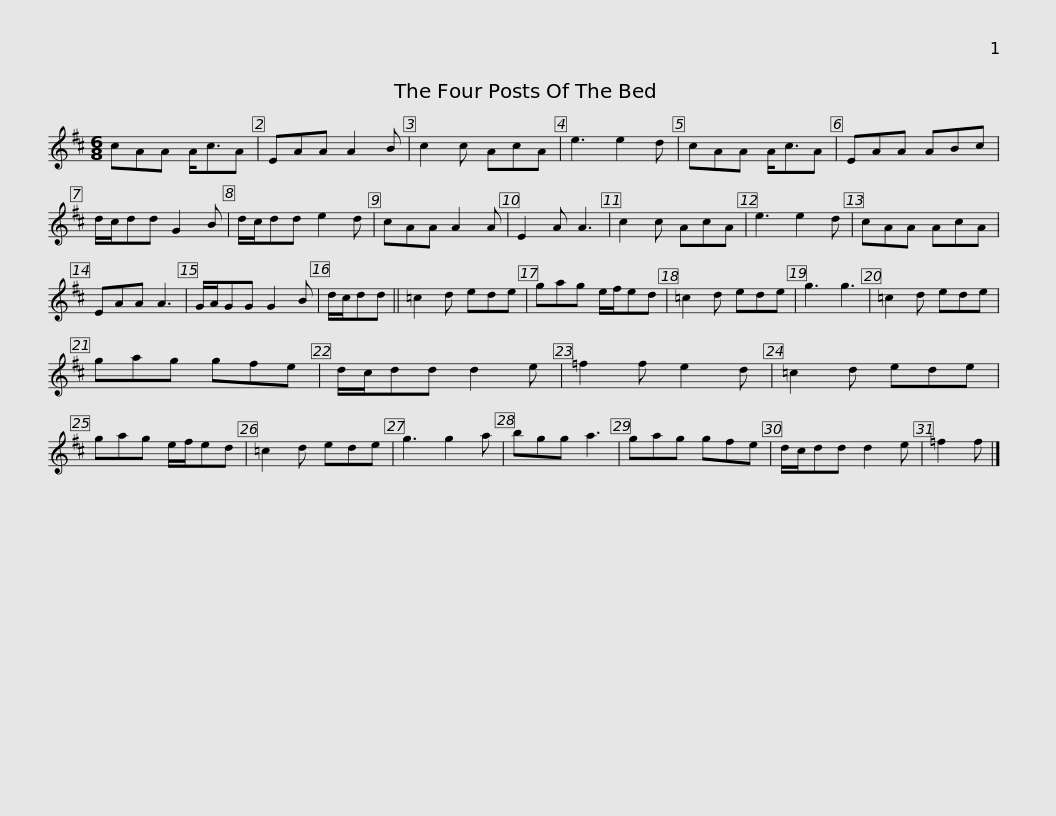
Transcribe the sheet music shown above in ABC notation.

X:1
L:1/8
M:6/8
I:linebreak $
K:D
V:1 treble
V:1
 cAA A<cA | EAA A2 B | c2 c AcA | e3 e2 d | cAA A<cA | %5
 EAA ABc | d/c/dd G2 B | d/c/dd e2 d |$ cAA A2 A | E2 A A3 | %10
 c2 c AcA | e3 e2 d | cAA AcA | EAA A3 | G/A/GG G2 B | %15
 d/c/dd || =c2 d ede |$ gag e/f/ed | =c2 d ede | g3 g3 | %20
 =c2 d ede | gag gfe | d/c/dd d2 e | =f2 f e2 d | =c2 d ede |$ %25
 gag e/f/ed | =c2 d ede | g3 g2 a | bgg a3 | gag gfe | %30
 d/c/dd d2 e | =f2 f |] %32
